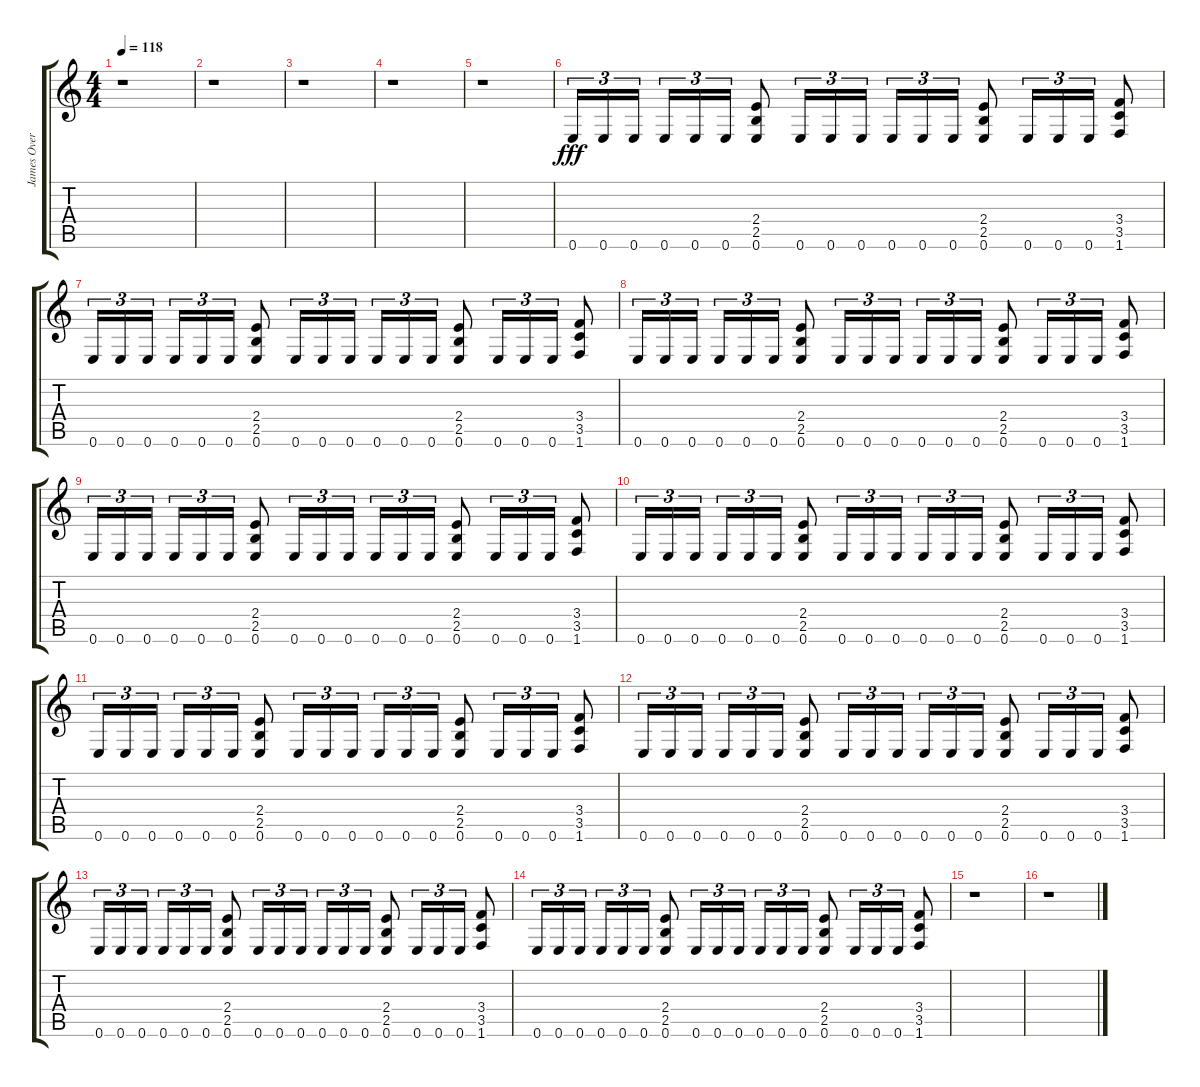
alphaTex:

\track ("James Overdrive" "James Over") {instrument overdrivenguitar}
\staff {score tabs}
\tuning (E4 B3 G3 D3 A2 E2) {hide}
\ts (4 4)
\tempo 118
\clef g2
\ks c
r.1{dy fff} |
r.1 |
r.1 |
r.1 |
r.1 |
0.6.16{tu (3 2) volume 16 instrument distortionguitar} 0.6.16{tu (3 2)} 0.6.16{tu (3 2)} 0.6.16{tu (3 2)} 0.6.16{tu (3 2)} 0.6.16{tu (3 2)} (2.4 2.5 0.6).8 0.6.16{tu (3 2)} 0.6.16{tu (3 2)} 0.6.16{tu (3 2)} 0.6.16{tu (3 2)} 0.6.16{tu (3 2)} 0.6.16{tu (3 2)} (2.4 2.5 0.6).8 0.6.16{tu (3 2)} 0.6.16{tu (3 2)} 0.6.16{tu (3 2)} (3.4 3.5 1.6).8 |
0.6.16{tu (3 2)} 0.6.16{tu (3 2)} 0.6.16{tu (3 2)} 0.6.16{tu (3 2)} 0.6.16{tu (3 2)} 0.6.16{tu (3 2)} (2.4 2.5 0.6).8 0.6.16{tu (3 2)} 0.6.16{tu (3 2)} 0.6.16{tu (3 2)} 0.6.16{tu (3 2)} 0.6.16{tu (3 2)} 0.6.16{tu (3 2)} (2.4 2.5 0.6).8 0.6.16{tu (3 2)} 0.6.16{tu (3 2)} 0.6.16{tu (3 2)} (3.4 3.5 1.6).8 |
0.6.16{tu (3 2)} 0.6.16{tu (3 2)} 0.6.16{tu (3 2)} 0.6.16{tu (3 2)} 0.6.16{tu (3 2)} 0.6.16{tu (3 2)} (2.4 2.5 0.6).8 0.6.16{tu (3 2)} 0.6.16{tu (3 2)} 0.6.16{tu (3 2)} 0.6.16{tu (3 2)} 0.6.16{tu (3 2)} 0.6.16{tu (3 2)} (2.4 2.5 0.6).8 0.6.16{tu (3 2)} 0.6.16{tu (3 2)} 0.6.16{tu (3 2)} (3.4 3.5 1.6).8 |
0.6.16{tu (3 2)} 0.6.16{tu (3 2)} 0.6.16{tu (3 2)} 0.6.16{tu (3 2)} 0.6.16{tu (3 2)} 0.6.16{tu (3 2)} (2.4 2.5 0.6).8 0.6.16{tu (3 2)} 0.6.16{tu (3 2)} 0.6.16{tu (3 2)} 0.6.16{tu (3 2)} 0.6.16{tu (3 2)} 0.6.16{tu (3 2)} (2.4 2.5 0.6).8 0.6.16{tu (3 2)} 0.6.16{tu (3 2)} 0.6.16{tu (3 2)} (3.4 3.5 1.6).8 |
0.6.16{tu (3 2)} 0.6.16{tu (3 2)} 0.6.16{tu (3 2)} 0.6.16{tu (3 2)} 0.6.16{tu (3 2)} 0.6.16{tu (3 2)} (2.4 2.5 0.6).8 0.6.16{tu (3 2)} 0.6.16{tu (3 2)} 0.6.16{tu (3 2)} 0.6.16{tu (3 2)} 0.6.16{tu (3 2)} 0.6.16{tu (3 2)} (2.4 2.5 0.6).8 0.6.16{tu (3 2)} 0.6.16{tu (3 2)} 0.6.16{tu (3 2)} (3.4 3.5 1.6).8 |
0.6.16{tu (3 2)} 0.6.16{tu (3 2)} 0.6.16{tu (3 2)} 0.6.16{tu (3 2)} 0.6.16{tu (3 2)} 0.6.16{tu (3 2)} (2.4 2.5 0.6).8 0.6.16{tu (3 2)} 0.6.16{tu (3 2)} 0.6.16{tu (3 2)} 0.6.16{tu (3 2)} 0.6.16{tu (3 2)} 0.6.16{tu (3 2)} (2.4 2.5 0.6).8 0.6.16{tu (3 2)} 0.6.16{tu (3 2)} 0.6.16{tu (3 2)} (3.4 3.5 1.6).8 |
0.6.16{tu (3 2)} 0.6.16{tu (3 2)} 0.6.16{tu (3 2)} 0.6.16{tu (3 2)} 0.6.16{tu (3 2)} 0.6.16{tu (3 2)} (2.4 2.5 0.6).8 0.6.16{tu (3 2)} 0.6.16{tu (3 2)} 0.6.16{tu (3 2)} 0.6.16{tu (3 2)} 0.6.16{tu (3 2)} 0.6.16{tu (3 2)} (2.4 2.5 0.6).8 0.6.16{tu (3 2)} 0.6.16{tu (3 2)} 0.6.16{tu (3 2)} (3.4 3.5 1.6).8 |
0.6.16{tu (3 2)} 0.6.16{tu (3 2)} 0.6.16{tu (3 2)} 0.6.16{tu (3 2)} 0.6.16{tu (3 2)} 0.6.16{tu (3 2)} (2.4 2.5 0.6).8 0.6.16{tu (3 2)} 0.6.16{tu (3 2)} 0.6.16{tu (3 2)} 0.6.16{tu (3 2)} 0.6.16{tu (3 2)} 0.6.16{tu (3 2)} (2.4 2.5 0.6).8 0.6.16{tu (3 2)} 0.6.16{tu (3 2)} 0.6.16{tu (3 2)} (3.4 3.5 1.6).8 |
0.6.16{tu (3 2)} 0.6.16{tu (3 2)} 0.6.16{tu (3 2)} 0.6.16{tu (3 2)} 0.6.16{tu (3 2)} 0.6.16{tu (3 2)} (2.4 2.5 0.6).8 0.6.16{tu (3 2)} 0.6.16{tu (3 2)} 0.6.16{tu (3 2)} 0.6.16{tu (3 2)} 0.6.16{tu (3 2)} 0.6.16{tu (3 2)} (2.4 2.5 0.6).8 0.6.16{tu (3 2)} 0.6.16{tu (3 2)} 0.6.16{tu (3 2)} (3.4 3.5 1.6).8 |
r.1 |
r.1
